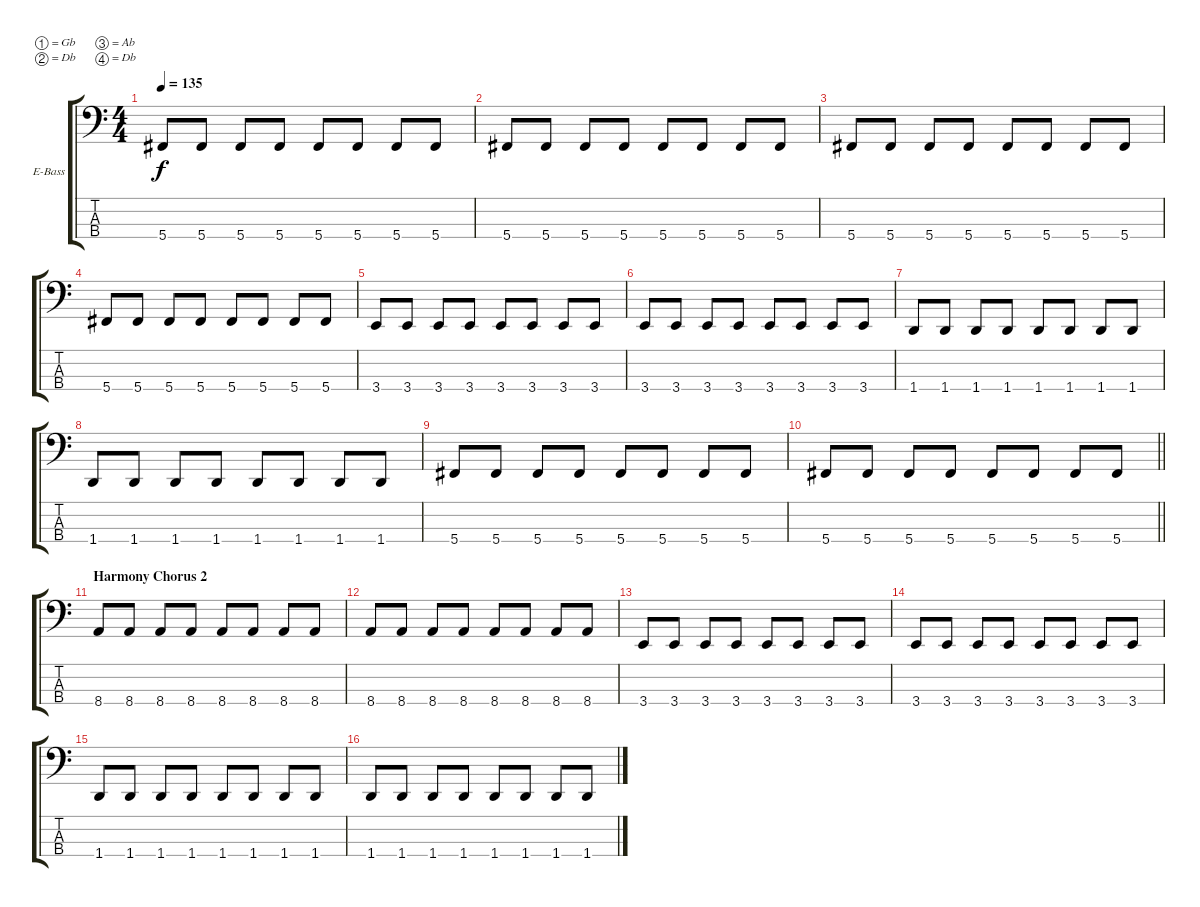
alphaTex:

\bracketExtendMode groupsimilarinstruments
\firstSystemTrackNameOrientation horizontal
\otherSystemsTrackNameOrientation horizontal
\track ("Electric Bass" "E-Bass") {instrument electricbassfinger}
\staff {score tabs}
\tuning (Gb2 Db2 Ab1 Db1)
\ts (4 4)
\tempo 135
\clef f4
\ks c
5.4.8{dy f} 5.4.8 5.4.8 5.4.8 5.4.8 5.4.8 5.4.8 5.4.8 |
5.4.8 5.4.8 5.4.8 5.4.8 5.4.8 5.4.8 5.4.8 5.4.8 |
5.4.8 5.4.8 5.4.8 5.4.8 5.4.8 5.4.8 5.4.8 5.4.8 |
5.4.8 5.4.8 5.4.8 5.4.8 5.4.8 5.4.8 5.4.8 5.4.8 |
3.4.8 3.4.8 3.4.8 3.4.8 3.4.8 3.4.8 3.4.8 3.4.8 |
3.4.8 3.4.8 3.4.8 3.4.8 3.4.8 3.4.8 3.4.8 3.4.8 |
1.4.8 1.4.8 1.4.8 1.4.8 1.4.8 1.4.8 1.4.8 1.4.8 |
1.4.8 1.4.8 1.4.8 1.4.8 1.4.8 1.4.8 1.4.8 1.4.8 |
5.4.8 5.4.8 5.4.8 5.4.8 5.4.8 5.4.8 5.4.8 5.4.8 |
\barLineRight lightlight
5.4.8 5.4.8 5.4.8 5.4.8 5.4.8 5.4.8 5.4.8 5.4.8 |
\section ("" "Harmony Chorus 2")
8.4.8 8.4.8 8.4.8 8.4.8 8.4.8 8.4.8 8.4.8 8.4.8 |
8.4.8 8.4.8 8.4.8 8.4.8 8.4.8 8.4.8 8.4.8 8.4.8 |
3.4.8 3.4.8 3.4.8 3.4.8 3.4.8 3.4.8 3.4.8 3.4.8 |
3.4.8 3.4.8 3.4.8 3.4.8 3.4.8 3.4.8 3.4.8 3.4.8 |
1.4.8 1.4.8 1.4.8 1.4.8 1.4.8 1.4.8 1.4.8 1.4.8 |
1.4.8 1.4.8 1.4.8 1.4.8 1.4.8 1.4.8 1.4.8 1.4.8
